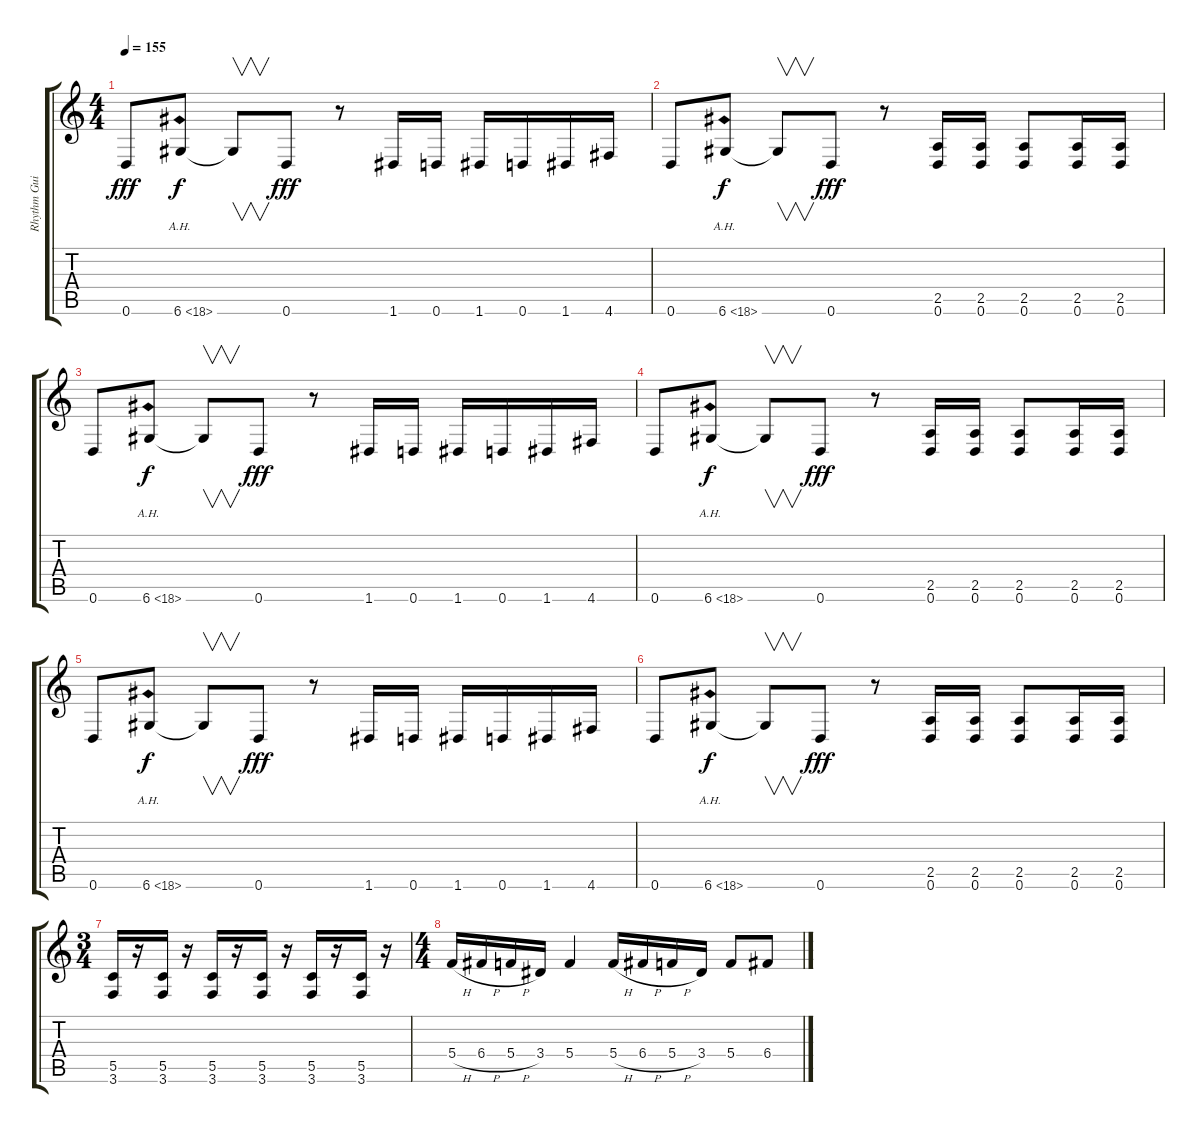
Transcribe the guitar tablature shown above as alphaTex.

\track ("Rhythm Guitar" "Rhythm Gui") {instrument overdrivenguitar}
\staff {score tabs}
\tuning (D4 A3 F3 C3 G2 D2) {hide}
\ts (4 4)
\tempo 155
\clef g2
\ks c
0.6.8{dy fff} 6.6{ah 12}.8{dy f} 6.6{t}.8{v} 0.6.8{dy fff} r.8 1.6.16 0.6.16 1.6.16 0.6.16 1.6.16 4.6.16 |
0.6.8 6.6{ah 12}.8{dy f} 6.6{t}.8{v} 0.6.8{dy fff} r.8 (2.5 0.6).16 (2.5 0.6).16 (2.5 0.6).8 (2.5 0.6).16 (2.5 0.6).16 |
0.6.8 6.6{ah 12}.8{dy f} 6.6{t}.8{v} 0.6.8{dy fff} r.8 1.6.16 0.6.16 1.6.16 0.6.16 1.6.16 4.6.16 |
0.6.8 6.6{ah 12}.8{dy f} 6.6{t}.8{v} 0.6.8{dy fff} r.8 (2.5 0.6).16 (2.5 0.6).16 (2.5 0.6).8 (2.5 0.6).16 (2.5 0.6).16 |
0.6.8 6.6{ah 12}.8{dy f} 6.6{t}.8{v} 0.6.8{dy fff} r.8 1.6.16 0.6.16 1.6.16 0.6.16 1.6.16 4.6.16 |
0.6.8 6.6{ah 12}.8{dy f} 6.6{t}.8{v} 0.6.8{dy fff} r.8 (2.5 0.6).16 (2.5 0.6).16 (2.5 0.6).8 (2.5 0.6).16 (2.5 0.6).16 |
\ts (3 4)
(5.5 3.6).16 r.16 (5.5 3.6).16 r.16 (5.5 3.6).16 r.16 (5.5 3.6).16 r.16 (5.5 3.6).16 r.16 (5.5 3.6).16 r.16 |
\ts (4 4)
5.4{h}.16 6.4{h}.16 5.4{h}.16 3.4.16 5.4.4 5.4{h}.16 6.4{h}.16 5.4{h}.16 3.4.16 5.4.8 6.4.8
